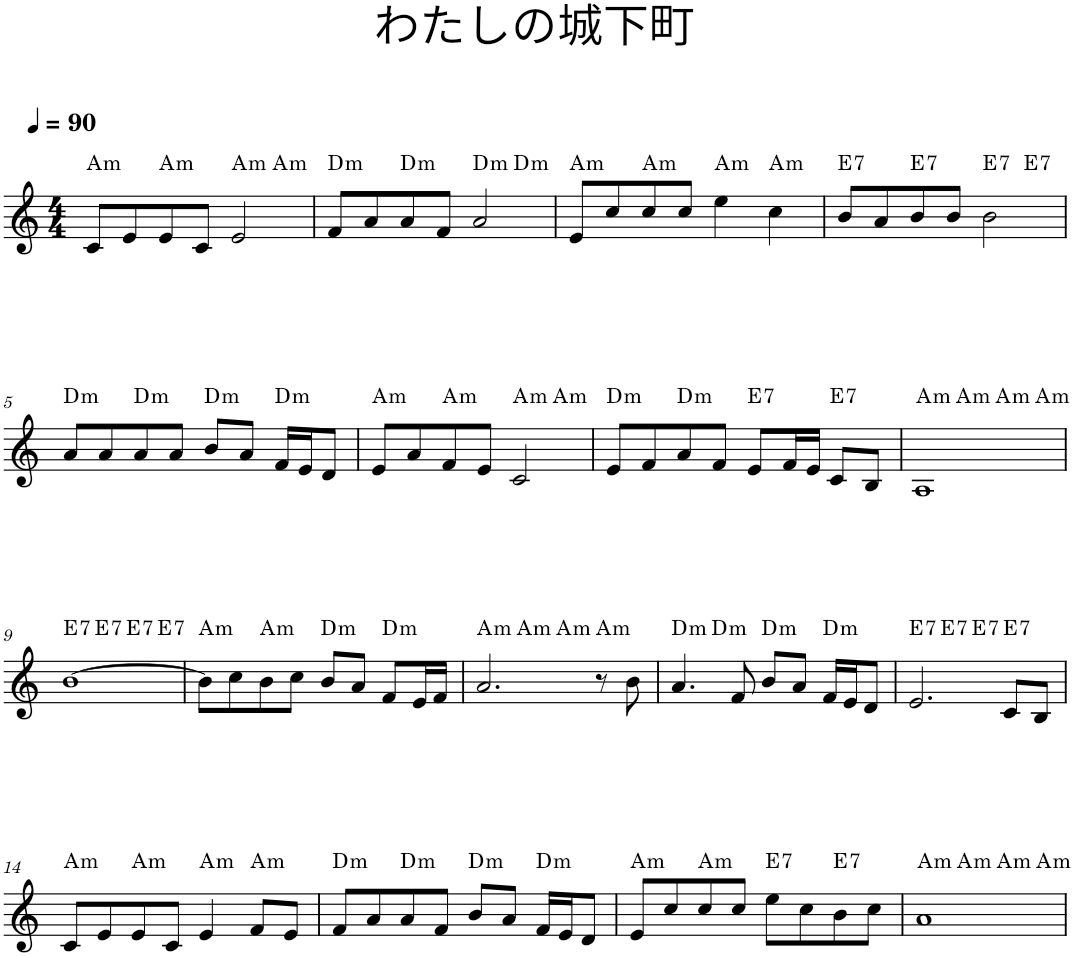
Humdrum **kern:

**kern	**harte
*part1	*part1
*staff1	*
*I"Piano	*
*I'Pno.	*
*clefG2	*
*k[]	*
*M4/4	*
*MM90	*
=1	=1
!	!LO:H:kt=m
*^	*
8c/L	2.ryy	A:min
8e/	.	.
!	!	!LO:H:kt=m
8e/	.	A:min
8c/J	.	.
!	!	!LO:H:kt=m
2e/	.	A:min
!	!	!LO:H:kt=m
.	4ryy	A:min
=2	=2	=2
!	!	!LO:H:kt=m
8f/L	2.ryy	D:min
8a/	.	.
!	!	!LO:H:kt=m
8a/	.	D:min
8f/J	.	.
!	!	!LO:H:kt=m
2a/	.	D:min
!	!	!LO:H:kt=m
.	4ryy	D:min
=3	=3	=3
!	!	!LO:H:kt=m
*v	*v	*
8e/L	A:min
8cc/	.
!	!LO:H:kt=m
8cc/	A:min
8cc/J	.
!	!LO:H:kt=m
4ee\	A:min
!	!LO:H:kt=m
4cc\	A:min
=4	=4
!	!LO:H:kt=7
*^	*
8b/L	2.ryy	E:7
8a/	.	.
!	!	!LO:H:kt=7
8b/	.	E:7
8b/J	.	.
!	!	!LO:H:kt=7
2b\	.	E:7
!	!	!LO:H:kt=7
.	4ryy	E:7
!!LO:LB:g=z	!!
=5	=5	=5
!	!	!LO:H:kt=m
*v	*v	*
8a/L	D:min
8a/	.
!	!LO:H:kt=m
8a/	D:min
8a/J	.
!	!LO:H:kt=m
8b/L	D:min
8a/J	.
!	!LO:H:kt=m
16f/LL	D:min
16e/J	.
8d/J	.
=6	=6
!	!LO:H:kt=m
*^	*
8e/L	2.ryy	A:min
8a/	.	.
!	!	!LO:H:kt=m
8f/	.	A:min
8e/J	.	.
!	!	!LO:H:kt=m
2c/	.	A:min
!	!	!LO:H:kt=m
.	4ryy	A:min
=7	=7	=7
!	!	!LO:H:kt=m
*v	*v	*
8e/L	D:min
8f/	.
!	!LO:H:kt=m
8a/	D:min
8f/J	.
!	!LO:H:kt=7
8e/L	E:7
16f/L	.
16e/JJ	.
!	!LO:H:kt=7
8c/L	E:7
8B/J	.
=8	=8
!	!LO:H:kt=m
*^	*
*	*^	*
*	*	*^	*
1A	4ryy	2ryy	2.ryy	A:min
!	!	!	!	!LO:H:kt=m
.	2.ryy	.	.	A:min
!	!	!	!	!LO:H:kt=m
.	.	2ryy	.	A:min
!	!	!	!	!LO:H:kt=m
.	.	.	4ryy	A:min
!!LO:LB:g=z	!!	!!	!!
=9	=9	=9	=9	=9
!	!	!	!	!LO:H:kt=7
[1b	4ryy	2ryy	2.ryy	E:7
!	!	!	!	!LO:H:kt=7
.	2.ryy	.	.	E:7
!	!	!	!	!LO:H:kt=7
.	.	2ryy	.	E:7
!	!	!	!	!LO:H:kt=7
.	.	.	4ryy	E:7
=10	=10	=10	=10	=10
!	!	!	!	!LO:H:kt=m
*v	*v	*v	*v	*
8b\L]	A:min
8cc\	.
!	!LO:H:kt=m
8b\	A:min
8cc\J	.
!	!LO:H:kt=m
8b/L	D:min
8a/J	.
!	!LO:H:kt=m
8f/L	D:min
16e/L	.
16f/JJ	.
=11	=11
!	!LO:H:kt=m
*^	*
*	*^	*
2.a/	4ryy	2ryy	A:min
!	!	!	!LO:H:kt=m
.	2.ryy	.	A:min
!	!	!	!LO:H:kt=m
.	.	2ryy	A:min
!	!	!	!LO:H:kt=m
8r	.	.	A:min
8b\	.	.	.
=12	=12	=12	=12
!	!	!	!LO:H:kt=m
*	*v	*v	*
4.a/	4ryy	D:min
!	!	!LO:H:kt=m
.	2.ryy	D:min
8f/	.	.
!	!	!LO:H:kt=m
8b/L	.	D:min
8a/J	.	.
!	!	!LO:H:kt=m
16f/LL	.	D:min
16e/J	.	.
8d/J	.	.
=13	=13	=13
!	!	!LO:H:kt=7
*	*^	*
2.e/	4ryy	2ryy	E:7
!	!	!	!LO:H:kt=7
.	2.ryy	.	E:7
!	!	!	!LO:H:kt=7
.	.	2ryy	E:7
!	!	!	!LO:H:kt=7
8c/L	.	.	E:7
8B/J	.	.	.
!!LO:LB:g=z	!!	!!
=14	=14	=14	=14
!	!	!	!LO:H:kt=m
*v	*v	*v	*
8c/L	A:min
8e/	.
!	!LO:H:kt=m
8e/	A:min
8c/J	.
!	!LO:H:kt=m
4e/	A:min
!	!LO:H:kt=m
8f/L	A:min
8e/J	.
=15	=15
!	!LO:H:kt=m
8f/L	D:min
8a/	.
!	!LO:H:kt=m
8a/	D:min
8f/J	.
!	!LO:H:kt=m
8b/L	D:min
8a/J	.
!	!LO:H:kt=m
16f/LL	D:min
16e/J	.
8d/J	.
=16	=16
!	!LO:H:kt=m
8e/L	A:min
8cc/	.
!	!LO:H:kt=m
8cc/	A:min
8cc/J	.
!	!LO:H:kt=7
8ee\L	E:7
8cc\	.
!	!LO:H:kt=7
8b\	E:7
8cc\J	.
=17	=17
!	!LO:H:kt=m
*^	*
*	*^	*
*	*	*^	*
1a	4ryy	2ryy	2.ryy	A:min
!	!	!	!	!LO:H:kt=m
.	2.ryy	.	.	A:min
!	!	!	!	!LO:H:kt=m
.	.	2ryy	.	A:min
!	!	!	!	!LO:H:kt=m
.	.	.	4ryy	A:min
*v	*v	*v	*v	*
=	=
*-	*-
